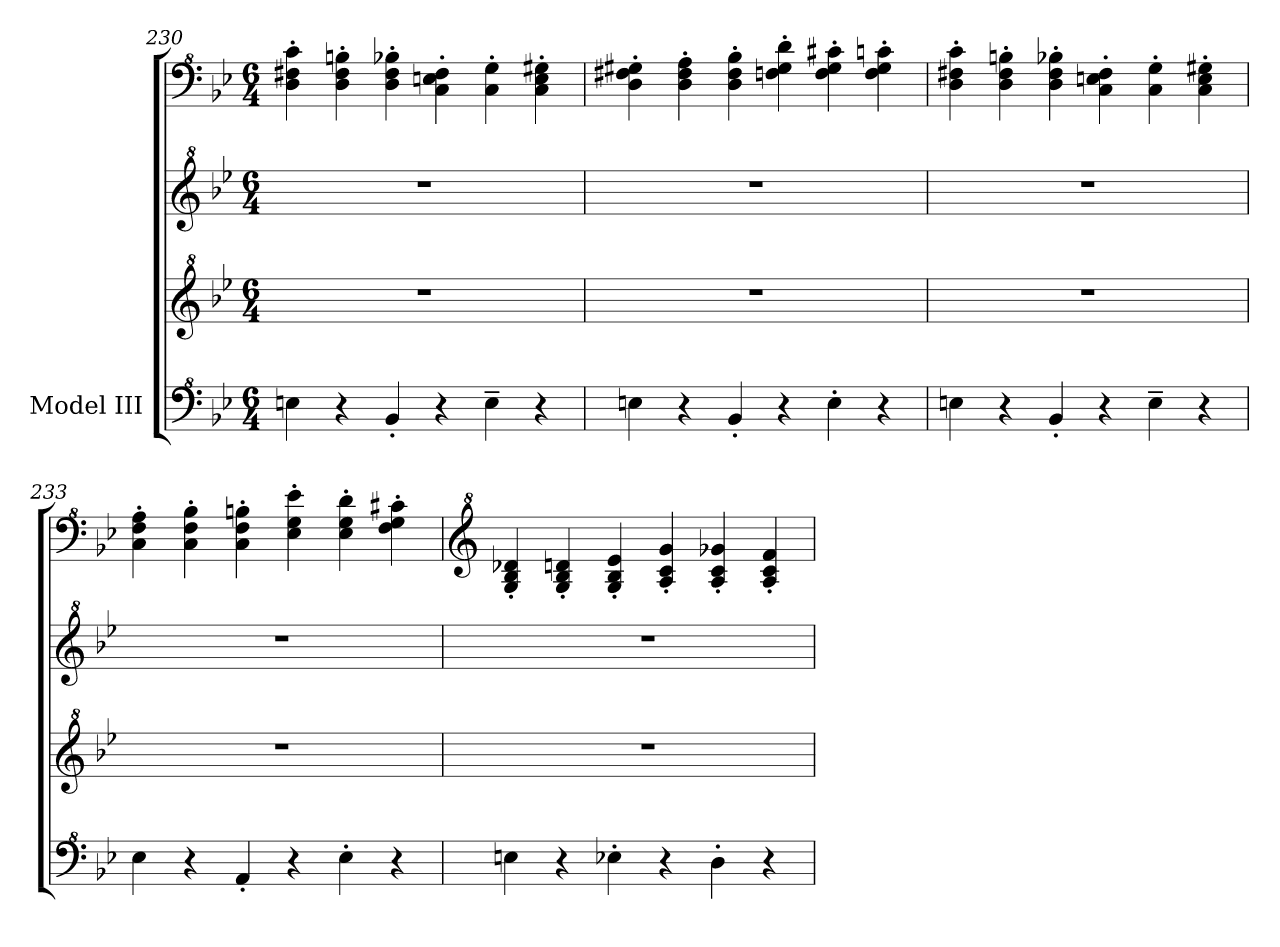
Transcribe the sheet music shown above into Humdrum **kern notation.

**kern	**kern	**kern	**kern
*part1	*part1	*part1	*part1
*staff4	*staff3	*staff2	*staff1
*I"Model III	*	*	*
!!LO:PB:g=z
*clefF^4	*clefG^2	*clefG^2	*clefF^4
*k[b-e-]	*k[b-e-]	*k[b-e-]	*k[b-e-]
*M6/4	*M6/4	*M6/4	*M6/4
=230	=230	=230	=230
4en\	1.r	1.r	4d\' 4f#X\' 4cc\'
4r	.	.	4d\' 4f#\' 4bn\'
4B-'/	.	.	4d\' 4f#\' 4b-X\'
4r	.	.	4c\' 4en\' 4f#\'
4e~\	.	.	4c\' 4g\'
4r	.	.	4c\' 4e\' 4g#X\'
=231	=231	=231	=231
4en\	1.r	1.r	4d\' 4f#X\' 4g#X\'
4r	.	.	4d\' 4f#\' 4a\'
4B-'/	.	.	4d\' 4f#\' 4b-\'
4r	.	.	4fn\' 4g#\' 4dd\'
4e'\	.	.	4f\' 4g#\' 4cc#X\'
4r	.	.	4f\' 4g#\' 4ccn\'
=232	=232	=232	=232
4en\	1.r	1.r	4d\' 4f#X\' 4cc\'
4r	.	.	4d\' 4f#\' 4bn\'
4B-'/	.	.	4d\' 4f#\' 4b-X\'
4r	.	.	4c\' 4en\' 4f#\'
4e~\	.	.	4c\' 4g\'
4r	.	.	4c\' 4e\' 4g#X\'
=233	=233	=233	=233
4e-\	1.r	1.r	4c\' 4f\' 4a\'
4r	.	.	4c\' 4f\' 4b-\'
4A'/	.	.	4c\' 4f\' 4bn\'
4r	.	.	4e-\' 4g\' 4ee-\'
4e-'\	.	.	4e-\' 4g\' 4dd\'
4r	.	.	4f\' 4g\' 4cc#X\'
!!LO:LB:g=z
=234	=234	=234	=234
*	*	*	*clefG^2
4en\	1.r	1.r	4g/' 4b-/' 4dd-X/'
4r	.	.	4g/' 4b-/' 4ddn/'
4e-X'\	.	.	4g/' 4b-/' 4ee-/'
4r	.	.	4a/' 4cc/' 4gg/'
4d'\	.	.	4a/' 4cc/' 4gg-X/'
4r	.	.	4a/' 4cc/' 4ff/'
=	=	=	=
*-	*-	*-	*-
